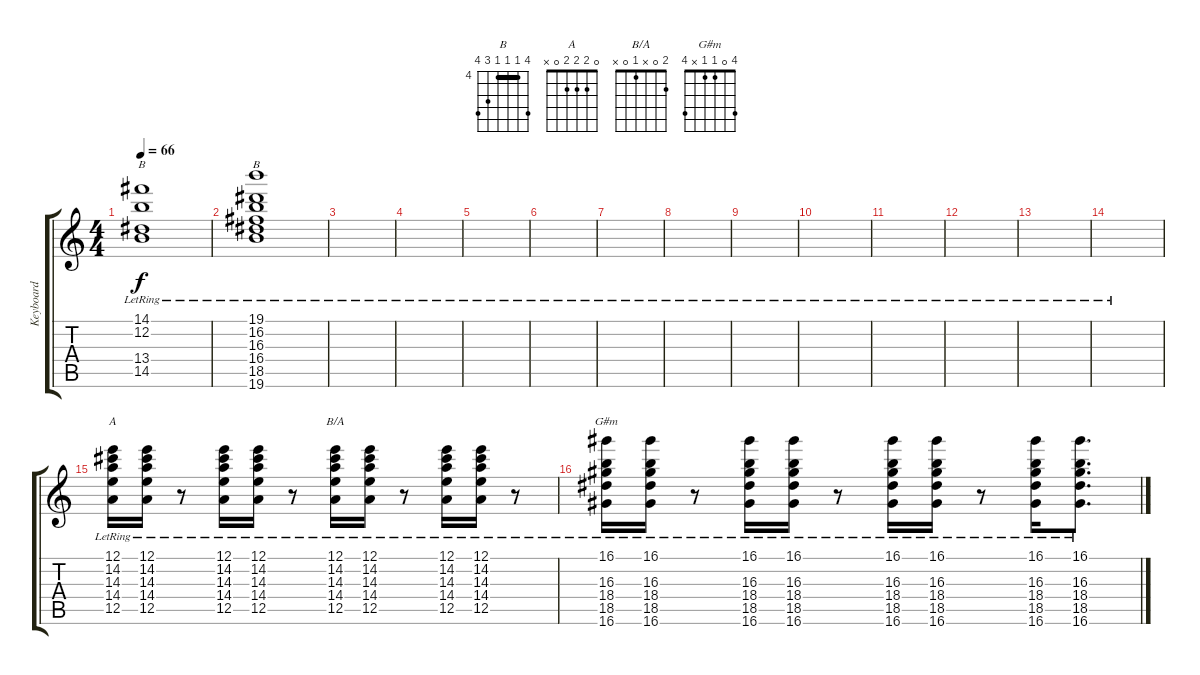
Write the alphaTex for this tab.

\track ("Keyboard" "Keyboard") {instrument acousticguitarnylon}
\staff {score tabs}
\tuning (E4 B3 G3 D3 A2 E2) {hide}
\chord ("B" 2 0 x 1 2 x)
\chord ("B" 7 4 4 4 6 7) {firstfret 4 barre 4}
\chord ("A" 0 2 2 2 0 x)
\chord ("B/A" 2 0 x 1 0 x)
\chord ("G#m" 4 0 1 1 x 4)
\ts (4 4)
\tempo 66
\clef g2
\ks c
(14.1{lr} 12.2{lr} 13.4{lr} 14.5{lr}).1{ch "B" dy f} |
(19.1{lr} 16.2{lr} 16.3{lr} 16.4{lr} 18.5{lr} 19.6{lr}).1{ch "B"} |
|
|
|
|
|
|
|
|
|
|
|
|
(12.1{lr} 14.2{lr} 14.3{lr} 14.4{lr} 12.5{lr}).16{ch "A"} (12.1{lr} 14.2{lr} 14.3{lr} 14.4{lr} 12.5{lr}).16 r.8 (12.1{lr} 14.2{lr} 14.3{lr} 14.4{lr} 12.5{lr}).16 (12.1{lr} 14.2{lr} 14.3{lr} 14.4{lr} 12.5{lr}).16 r.8 (12.1{lr} 14.2{lr} 14.3{lr} 14.4{lr} 12.5{lr}).16{ch "B/A"} (12.1{lr} 14.2{lr} 14.3{lr} 14.4{lr} 12.5{lr}).16 r.8 (12.1{lr} 14.2{lr} 14.3{lr} 14.4{lr} 12.5{lr}).16 (12.1{lr} 14.2{lr} 14.3{lr} 14.4{lr} 12.5{lr}).16 r.8 |
(16.1{lr} 16.3{lr} 18.4{lr} 18.5{lr} 16.6{lr}).16{ch "G#m"} (16.1{lr} 16.3{lr} 18.4{lr} 18.5{lr} 16.6{lr}).16 r.8 (16.1{lr} 16.3{lr} 18.4{lr} 18.5{lr} 16.6{lr}).16 (16.1{lr} 16.3{lr} 18.4{lr} 18.5{lr} 16.6{lr}).16 r.8 (16.1{lr} 16.3{lr} 18.4{lr} 18.5{lr} 16.6{lr}).16 (16.1{lr} 16.3{lr} 18.4{lr} 18.5{lr} 16.6{lr}).16 r.8 (16.1{lr} 16.3{lr} 18.4{lr} 18.5{lr} 16.6{lr}).16 (16.1{lr} 16.3{lr} 18.4{lr} 18.5{lr} 16.6{lr}).8{d}
